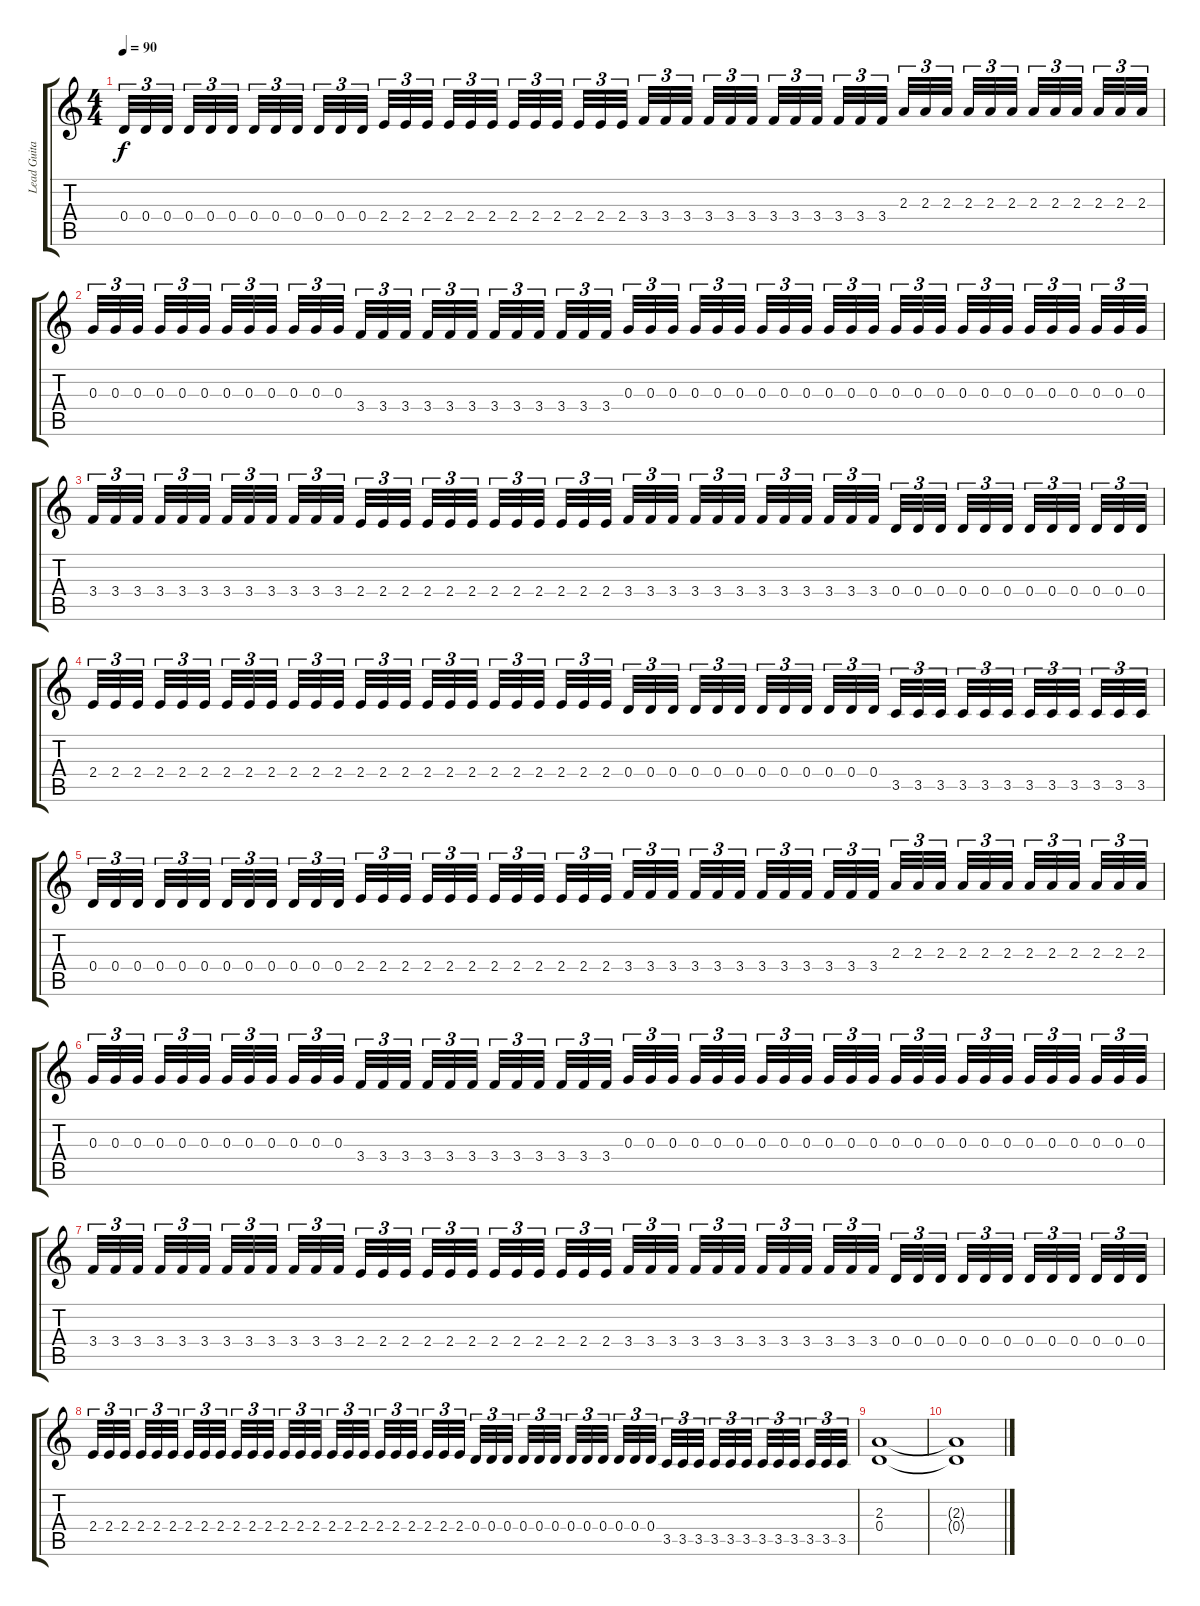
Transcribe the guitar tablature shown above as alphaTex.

\track ("Lead Guitar" "Lead Guita") {instrument distortionguitar}
\staff {score tabs}
\tuning (E4 B3 G3 D3 A2 E2) {hide}
\ts (4 4)
\tempo 90
\clef g2
\ks c
0.4.32{tu (3 2) dy f} 0.4.32{tu (3 2)} 0.4.32{tu (3 2)} 0.4.32{tu (3 2)} 0.4.32{tu (3 2)} 0.4.32{tu (3 2)} 0.4.32{tu (3 2)} 0.4.32{tu (3 2)} 0.4.32{tu (3 2)} 0.4.32{tu (3 2)} 0.4.32{tu (3 2)} 0.4.32{tu (3 2)} 2.4.32{tu (3 2)} 2.4.32{tu (3 2)} 2.4.32{tu (3 2)} 2.4.32{tu (3 2)} 2.4.32{tu (3 2)} 2.4.32{tu (3 2)} 2.4.32{tu (3 2)} 2.4.32{tu (3 2)} 2.4.32{tu (3 2)} 2.4.32{tu (3 2)} 2.4.32{tu (3 2)} 2.4.32{tu (3 2)} 3.4.32{tu (3 2)} 3.4.32{tu (3 2)} 3.4.32{tu (3 2)} 3.4.32{tu (3 2)} 3.4.32{tu (3 2)} 3.4.32{tu (3 2)} 3.4.32{tu (3 2)} 3.4.32{tu (3 2)} 3.4.32{tu (3 2)} 3.4.32{tu (3 2)} 3.4.32{tu (3 2)} 3.4.32{tu (3 2)} 2.3.32{tu (3 2)} 2.3.32{tu (3 2)} 2.3.32{tu (3 2)} 2.3.32{tu (3 2)} 2.3.32{tu (3 2)} 2.3.32{tu (3 2)} 2.3.32{tu (3 2)} 2.3.32{tu (3 2)} 2.3.32{tu (3 2)} 2.3.32{tu (3 2)} 2.3.32{tu (3 2)} 2.3.32{tu (3 2)} |
0.3.32{tu (3 2)} 0.3.32{tu (3 2)} 0.3.32{tu (3 2)} 0.3.32{tu (3 2)} 0.3.32{tu (3 2)} 0.3.32{tu (3 2)} 0.3.32{tu (3 2)} 0.3.32{tu (3 2)} 0.3.32{tu (3 2)} 0.3.32{tu (3 2)} 0.3.32{tu (3 2)} 0.3.32{tu (3 2)} 3.4.32{tu (3 2)} 3.4.32{tu (3 2)} 3.4.32{tu (3 2)} 3.4.32{tu (3 2)} 3.4.32{tu (3 2)} 3.4.32{tu (3 2)} 3.4.32{tu (3 2)} 3.4.32{tu (3 2)} 3.4.32{tu (3 2)} 3.4.32{tu (3 2)} 3.4.32{tu (3 2)} 3.4.32{tu (3 2)} 0.3.32{tu (3 2)} 0.3.32{tu (3 2)} 0.3.32{tu (3 2)} 0.3.32{tu (3 2)} 0.3.32{tu (3 2)} 0.3.32{tu (3 2)} 0.3.32{tu (3 2)} 0.3.32{tu (3 2)} 0.3.32{tu (3 2)} 0.3.32{tu (3 2)} 0.3.32{tu (3 2)} 0.3.32{tu (3 2)} 0.3.32{tu (3 2)} 0.3.32{tu (3 2)} 0.3.32{tu (3 2)} 0.3.32{tu (3 2)} 0.3.32{tu (3 2)} 0.3.32{tu (3 2)} 0.3.32{tu (3 2)} 0.3.32{tu (3 2)} 0.3.32{tu (3 2)} 0.3.32{tu (3 2)} 0.3.32{tu (3 2)} 0.3.32{tu (3 2)} |
3.4.32{tu (3 2)} 3.4.32{tu (3 2)} 3.4.32{tu (3 2)} 3.4.32{tu (3 2)} 3.4.32{tu (3 2)} 3.4.32{tu (3 2)} 3.4.32{tu (3 2)} 3.4.32{tu (3 2)} 3.4.32{tu (3 2)} 3.4.32{tu (3 2)} 3.4.32{tu (3 2)} 3.4.32{tu (3 2)} 2.4.32{tu (3 2)} 2.4.32{tu (3 2)} 2.4.32{tu (3 2)} 2.4.32{tu (3 2)} 2.4.32{tu (3 2)} 2.4.32{tu (3 2)} 2.4.32{tu (3 2)} 2.4.32{tu (3 2)} 2.4.32{tu (3 2)} 2.4.32{tu (3 2)} 2.4.32{tu (3 2)} 2.4.32{tu (3 2)} 3.4.32{tu (3 2)} 3.4.32{tu (3 2)} 3.4.32{tu (3 2)} 3.4.32{tu (3 2)} 3.4.32{tu (3 2)} 3.4.32{tu (3 2)} 3.4.32{tu (3 2)} 3.4.32{tu (3 2)} 3.4.32{tu (3 2)} 3.4.32{tu (3 2)} 3.4.32{tu (3 2)} 3.4.32{tu (3 2)} 0.4.32{tu (3 2)} 0.4.32{tu (3 2)} 0.4.32{tu (3 2)} 0.4.32{tu (3 2)} 0.4.32{tu (3 2)} 0.4.32{tu (3 2)} 0.4.32{tu (3 2)} 0.4.32{tu (3 2)} 0.4.32{tu (3 2)} 0.4.32{tu (3 2)} 0.4.32{tu (3 2)} 0.4.32{tu (3 2)} |
2.4.32{tu (3 2)} 2.4.32{tu (3 2)} 2.4.32{tu (3 2)} 2.4.32{tu (3 2)} 2.4.32{tu (3 2)} 2.4.32{tu (3 2)} 2.4.32{tu (3 2)} 2.4.32{tu (3 2)} 2.4.32{tu (3 2)} 2.4.32{tu (3 2)} 2.4.32{tu (3 2)} 2.4.32{tu (3 2)} 2.4.32{tu (3 2)} 2.4.32{tu (3 2)} 2.4.32{tu (3 2)} 2.4.32{tu (3 2)} 2.4.32{tu (3 2)} 2.4.32{tu (3 2)} 2.4.32{tu (3 2)} 2.4.32{tu (3 2)} 2.4.32{tu (3 2)} 2.4.32{tu (3 2)} 2.4.32{tu (3 2)} 2.4.32{tu (3 2)} 0.4.32{tu (3 2)} 0.4.32{tu (3 2)} 0.4.32{tu (3 2)} 0.4.32{tu (3 2)} 0.4.32{tu (3 2)} 0.4.32{tu (3 2)} 0.4.32{tu (3 2)} 0.4.32{tu (3 2)} 0.4.32{tu (3 2)} 0.4.32{tu (3 2)} 0.4.32{tu (3 2)} 0.4.32{tu (3 2)} 3.5.32{tu (3 2)} 3.5.32{tu (3 2)} 3.5.32{tu (3 2)} 3.5.32{tu (3 2)} 3.5.32{tu (3 2)} 3.5.32{tu (3 2)} 3.5.32{tu (3 2)} 3.5.32{tu (3 2)} 3.5.32{tu (3 2)} 3.5.32{tu (3 2)} 3.5.32{tu (3 2)} 3.5.32{tu (3 2)} |
0.4.32{tu (3 2)} 0.4.32{tu (3 2)} 0.4.32{tu (3 2)} 0.4.32{tu (3 2)} 0.4.32{tu (3 2)} 0.4.32{tu (3 2)} 0.4.32{tu (3 2)} 0.4.32{tu (3 2)} 0.4.32{tu (3 2)} 0.4.32{tu (3 2)} 0.4.32{tu (3 2)} 0.4.32{tu (3 2)} 2.4.32{tu (3 2)} 2.4.32{tu (3 2)} 2.4.32{tu (3 2)} 2.4.32{tu (3 2)} 2.4.32{tu (3 2)} 2.4.32{tu (3 2)} 2.4.32{tu (3 2)} 2.4.32{tu (3 2)} 2.4.32{tu (3 2)} 2.4.32{tu (3 2)} 2.4.32{tu (3 2)} 2.4.32{tu (3 2)} 3.4.32{tu (3 2)} 3.4.32{tu (3 2)} 3.4.32{tu (3 2)} 3.4.32{tu (3 2)} 3.4.32{tu (3 2)} 3.4.32{tu (3 2)} 3.4.32{tu (3 2)} 3.4.32{tu (3 2)} 3.4.32{tu (3 2)} 3.4.32{tu (3 2)} 3.4.32{tu (3 2)} 3.4.32{tu (3 2)} 2.3.32{tu (3 2)} 2.3.32{tu (3 2)} 2.3.32{tu (3 2)} 2.3.32{tu (3 2)} 2.3.32{tu (3 2)} 2.3.32{tu (3 2)} 2.3.32{tu (3 2)} 2.3.32{tu (3 2)} 2.3.32{tu (3 2)} 2.3.32{tu (3 2)} 2.3.32{tu (3 2)} 2.3.32{tu (3 2)} |
0.3.32{tu (3 2)} 0.3.32{tu (3 2)} 0.3.32{tu (3 2)} 0.3.32{tu (3 2)} 0.3.32{tu (3 2)} 0.3.32{tu (3 2)} 0.3.32{tu (3 2)} 0.3.32{tu (3 2)} 0.3.32{tu (3 2)} 0.3.32{tu (3 2)} 0.3.32{tu (3 2)} 0.3.32{tu (3 2)} 3.4.32{tu (3 2)} 3.4.32{tu (3 2)} 3.4.32{tu (3 2)} 3.4.32{tu (3 2)} 3.4.32{tu (3 2)} 3.4.32{tu (3 2)} 3.4.32{tu (3 2)} 3.4.32{tu (3 2)} 3.4.32{tu (3 2)} 3.4.32{tu (3 2)} 3.4.32{tu (3 2)} 3.4.32{tu (3 2)} 0.3.32{tu (3 2)} 0.3.32{tu (3 2)} 0.3.32{tu (3 2)} 0.3.32{tu (3 2)} 0.3.32{tu (3 2)} 0.3.32{tu (3 2)} 0.3.32{tu (3 2)} 0.3.32{tu (3 2)} 0.3.32{tu (3 2)} 0.3.32{tu (3 2)} 0.3.32{tu (3 2)} 0.3.32{tu (3 2)} 0.3.32{tu (3 2)} 0.3.32{tu (3 2)} 0.3.32{tu (3 2)} 0.3.32{tu (3 2)} 0.3.32{tu (3 2)} 0.3.32{tu (3 2)} 0.3.32{tu (3 2)} 0.3.32{tu (3 2)} 0.3.32{tu (3 2)} 0.3.32{tu (3 2)} 0.3.32{tu (3 2)} 0.3.32{tu (3 2)} |
3.4.32{tu (3 2)} 3.4.32{tu (3 2)} 3.4.32{tu (3 2)} 3.4.32{tu (3 2)} 3.4.32{tu (3 2)} 3.4.32{tu (3 2)} 3.4.32{tu (3 2)} 3.4.32{tu (3 2)} 3.4.32{tu (3 2)} 3.4.32{tu (3 2)} 3.4.32{tu (3 2)} 3.4.32{tu (3 2)} 2.4.32{tu (3 2)} 2.4.32{tu (3 2)} 2.4.32{tu (3 2)} 2.4.32{tu (3 2)} 2.4.32{tu (3 2)} 2.4.32{tu (3 2)} 2.4.32{tu (3 2)} 2.4.32{tu (3 2)} 2.4.32{tu (3 2)} 2.4.32{tu (3 2)} 2.4.32{tu (3 2)} 2.4.32{tu (3 2)} 3.4.32{tu (3 2)} 3.4.32{tu (3 2)} 3.4.32{tu (3 2)} 3.4.32{tu (3 2)} 3.4.32{tu (3 2)} 3.4.32{tu (3 2)} 3.4.32{tu (3 2)} 3.4.32{tu (3 2)} 3.4.32{tu (3 2)} 3.4.32{tu (3 2)} 3.4.32{tu (3 2)} 3.4.32{tu (3 2)} 0.4.32{tu (3 2)} 0.4.32{tu (3 2)} 0.4.32{tu (3 2)} 0.4.32{tu (3 2)} 0.4.32{tu (3 2)} 0.4.32{tu (3 2)} 0.4.32{tu (3 2)} 0.4.32{tu (3 2)} 0.4.32{tu (3 2)} 0.4.32{tu (3 2)} 0.4.32{tu (3 2)} 0.4.32{tu (3 2)} |
2.4.32{tu (3 2)} 2.4.32{tu (3 2)} 2.4.32{tu (3 2)} 2.4.32{tu (3 2)} 2.4.32{tu (3 2)} 2.4.32{tu (3 2)} 2.4.32{tu (3 2)} 2.4.32{tu (3 2)} 2.4.32{tu (3 2)} 2.4.32{tu (3 2)} 2.4.32{tu (3 2)} 2.4.32{tu (3 2)} 2.4.32{tu (3 2)} 2.4.32{tu (3 2)} 2.4.32{tu (3 2)} 2.4.32{tu (3 2)} 2.4.32{tu (3 2)} 2.4.32{tu (3 2)} 2.4.32{tu (3 2)} 2.4.32{tu (3 2)} 2.4.32{tu (3 2)} 2.4.32{tu (3 2)} 2.4.32{tu (3 2)} 2.4.32{tu (3 2)} 0.4.32{tu (3 2)} 0.4.32{tu (3 2)} 0.4.32{tu (3 2)} 0.4.32{tu (3 2)} 0.4.32{tu (3 2)} 0.4.32{tu (3 2)} 0.4.32{tu (3 2)} 0.4.32{tu (3 2)} 0.4.32{tu (3 2)} 0.4.32{tu (3 2)} 0.4.32{tu (3 2)} 0.4.32{tu (3 2)} 3.5.32{tu (3 2)} 3.5.32{tu (3 2)} 3.5.32{tu (3 2)} 3.5.32{tu (3 2)} 3.5.32{tu (3 2)} 3.5.32{tu (3 2)} 3.5.32{tu (3 2)} 3.5.32{tu (3 2)} 3.5.32{tu (3 2)} 3.5.32{tu (3 2)} 3.5.32{tu (3 2)} 3.5.32{tu (3 2)} |
(2.3 0.4).1 |
(2.3{t} 0.4{t}).1
